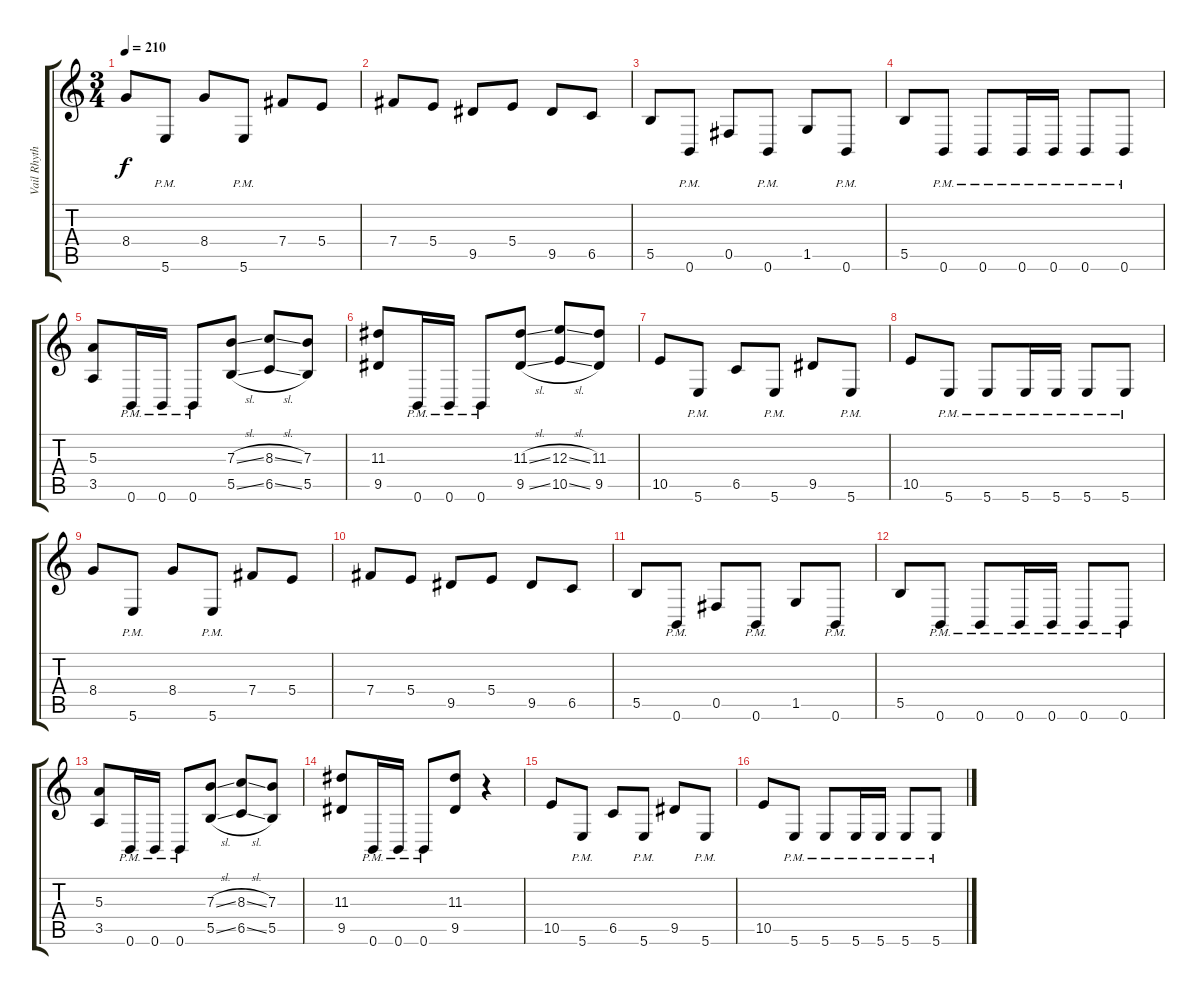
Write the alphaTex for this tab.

\track ("Vail Rhythm" "Vail Rhyth") {instrument overdrivenguitar}
\staff {score tabs}
\tuning (Db4 Ab3 E3 B2 Gb2 B1) {hide}
\ts (3 4)
\tempo 210
\clef g2
\ks c
8.4.8{dy f} 5.6{pm}.8 8.4.8 5.6{pm}.8 7.4.8 5.4.8 |
7.4.8 5.4.8 9.5.8 5.4.8 9.5.8 6.5.8 |
5.5.8 0.6{pm}.8 0.5.8 0.6{pm}.8 1.5.8 0.6{pm}.8 |
5.5.8 0.6{pm}.8 0.6{pm}.8 0.6{pm}.16 0.6{pm}.16 0.6{pm}.8 0.6{pm}.8 |
(5.3 3.5).8 0.6{pm}.16 0.6{pm}.16 0.6{pm}.8 (7.3{sl} 5.5{sl}).8 (8.3{sl} 6.5{sl}).8 (7.3 5.5).8 |
(11.3 9.5).8 0.6{pm}.16 0.6{pm}.16 0.6{pm}.8 (11.3{sl} 9.5{sl}).8 (12.3{sl} 10.5{sl}).8 (11.3 9.5).8 |
10.5.8 5.6{pm}.8 6.5.8 5.6{pm}.8 9.5.8 5.6{pm}.8 |
10.5.8 5.6{pm}.8 5.6{pm}.8 5.6{pm}.16 5.6{pm}.16 5.6{pm}.8 5.6{pm}.8 |
8.4.8 5.6{pm}.8 8.4.8 5.6{pm}.8 7.4.8 5.4.8 |
7.4.8 5.4.8 9.5.8 5.4.8 9.5.8 6.5.8 |
5.5.8 0.6{pm}.8 0.5.8 0.6{pm}.8 1.5.8 0.6{pm}.8 |
5.5.8 0.6{pm}.8 0.6{pm}.8 0.6{pm}.16 0.6{pm}.16 0.6{pm}.8 0.6{pm}.8 |
(5.3 3.5).8 0.6{pm}.16 0.6{pm}.16 0.6{pm}.8 (7.3{sl} 5.5{sl}).8 (8.3{sl} 6.5{sl}).8 (7.3 5.5).8 |
(11.3 9.5).8 0.6{pm}.16 0.6{pm}.16 0.6{pm}.8 (11.3 9.5).8 r.4 |
10.5.8 5.6{pm}.8 6.5.8 5.6{pm}.8 9.5.8 5.6{pm}.8 |
10.5.8 5.6{pm}.8 5.6{pm}.8 5.6{pm}.16 5.6{pm}.16 5.6{pm}.8 5.6{pm}.8
